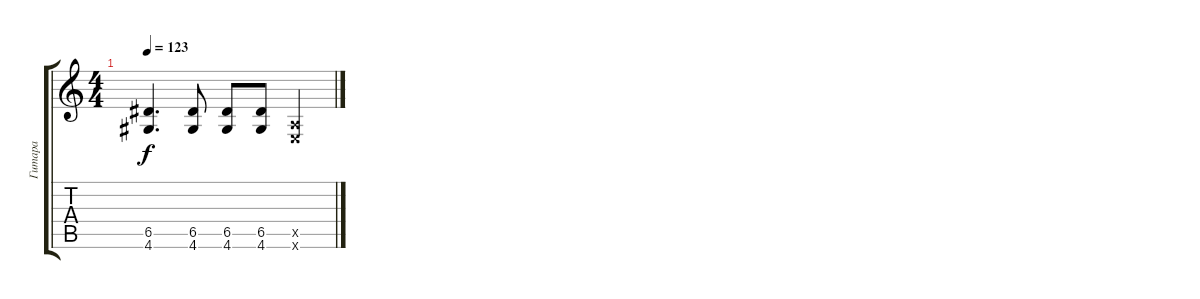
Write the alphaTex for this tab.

\track ("Гитара" "Гитара") {instrument distortionguitar}
\staff {score tabs}
\tuning (E4 B3 G3 D3 A2 E2) {hide}
\ts (4 4)
\tempo 123
\clef g2
\ks c
(6.5 4.6).4{d dy f} (6.5 4.6).8 (6.5 4.6).8 (6.5 4.6).8 (0.5{x} 0.6{x}).4
